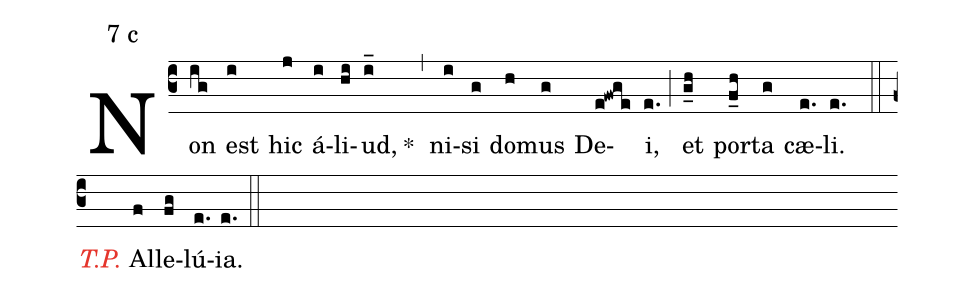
mode:7 c;
%%
(c3)Non(ig) est(i) hic(j) á(i)li(hi)ud,(i_) *()(,) ni(i)si(g) do(h)mus(g) De(e!fwge)i,(e.) (;) et(g_h) por(f_h)ta(g) cæ(e.)li.(e.) (::) <i><c>T.P.</c></i> Al(f)le(fg)lú(e.){ia}.(e.) (::)
